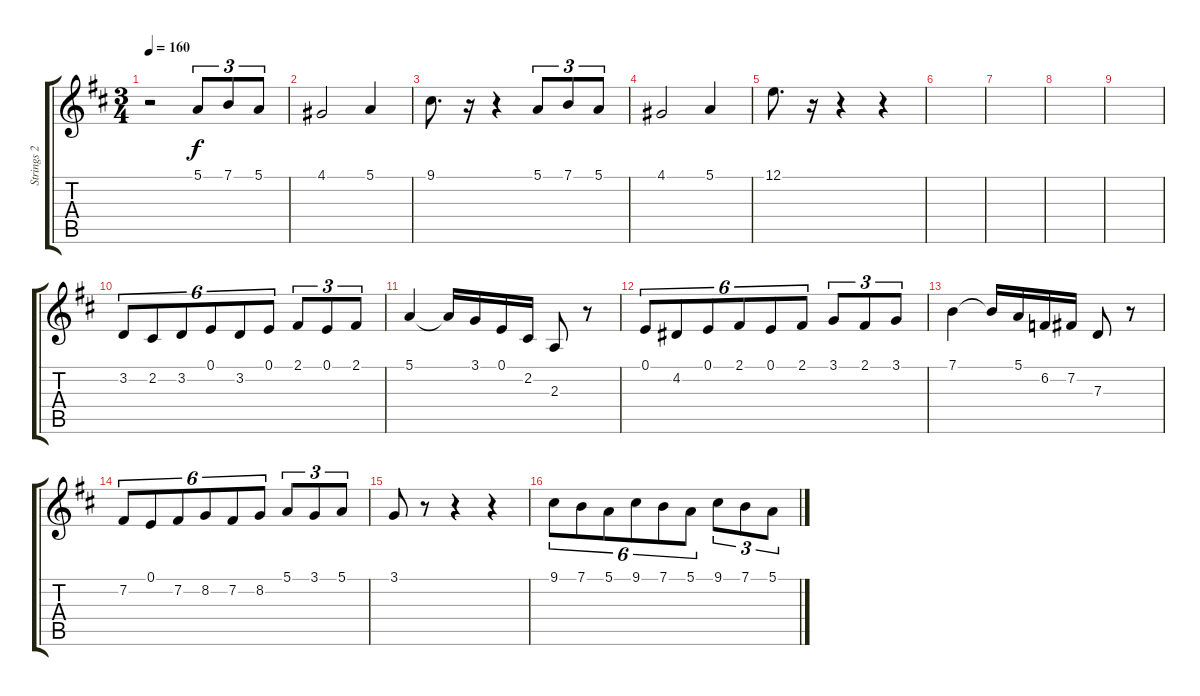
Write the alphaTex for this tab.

\track ("Strings 2" "Strings 2") {instrument stringensemble1}
\staff {score tabs}
\tuning (E4 B3 G3 D3 A2 E2) {hide}
\ts (3 4)
\tempo 160
\clef g2
\ks d
r.2{dy f} 5.1.8{tu (3 2)} 7.1.8{tu (3 2)} 5.1.8{tu (3 2)} |
4.1.2 5.1.4 |
9.1.8{d} r.16 r.4 5.1.8{tu (3 2)} 7.1.8{tu (3 2)} 5.1.8{tu (3 2)} |
4.1.2 5.1.4 |
12.1.8{d} r.16 r.4 r.4 |
|
|
|
|
3.2.8{tu (6 4)} 2.2.8{tu (6 4)} 3.2.8{tu (6 4)} 0.1.8{tu (6 4)} 3.2.8{tu (6 4)} 0.1.8{tu (6 4)} 2.1.8{tu (3 2)} 0.1.8{tu (3 2)} 2.1.8{tu (3 2)} |
5.1.4 5.1{t}.16 3.1.16 0.1.16 2.2.16 2.3.8 r.8 |
0.1.8{tu (6 4)} 4.2.8{tu (6 4)} 0.1.8{tu (6 4)} 2.1.8{tu (6 4)} 0.1.8{tu (6 4)} 2.1.8{tu (6 4)} 3.1.8{tu (3 2)} 2.1.8{tu (3 2)} 3.1.8{tu (3 2)} |
7.1.4 7.1{t}.16 5.1.16 6.2.16 7.2.16 7.3.8 r.8 |
7.2.8{tu (6 4)} 0.1.8{tu (6 4)} 7.2.8{tu (6 4)} 8.2.8{tu (6 4)} 7.2.8{tu (6 4)} 8.2.8{tu (6 4)} 5.1.8{tu (3 2)} 3.1.8{tu (3 2)} 5.1.8{tu (3 2)} |
3.1.8 r.8 r.4 r.4 |
9.1.8{tu (6 4)} 7.1.8{tu (6 4)} 5.1.8{tu (6 4)} 9.1.8{tu (6 4)} 7.1.8{tu (6 4)} 5.1.8{tu (6 4)} 9.1.8{tu (3 2)} 7.1.8{tu (3 2)} 5.1.8{tu (3 2)}
